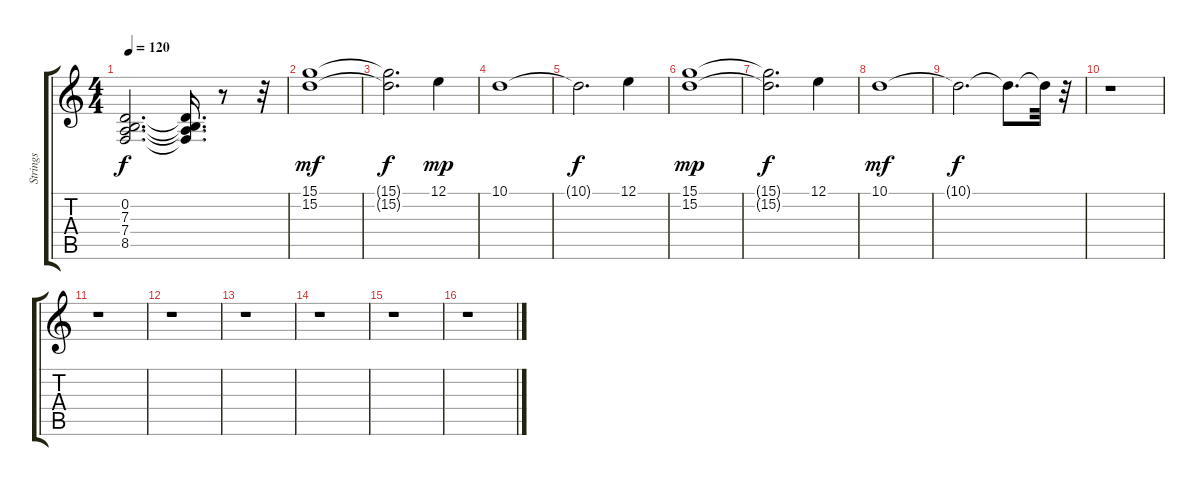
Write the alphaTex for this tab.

\track ("Strings" "Strings") {instrument stringensemble1}
\staff {score tabs}
\tuning (E4 B3 G3 D3 A2 E2) {hide}
\ts (4 4)
\tempo 120
\clef g2
\ks c
(0.2{t} 7.3{t} 7.4{t} 8.5{t}).2{d dy f} (0.2{t} 7.3{t} 7.4{t} 8.5{t}).16{d} r.8 r.32 |
(15.1 15.2).1{dy mf} |
(15.1{t} 15.2{t}).2{d dy f} 12.1.4{dy mp} |
10.1.1 |
10.1{t}.2{d dy f} 12.1.4 |
(15.1 15.2).1{dy mp} |
(15.1{t} 15.2{t}).2{d dy f} 12.1.4 |
10.1.1{dy mf} |
10.1{t}.2{d dy f} 10.1{t}.8{d} 10.1{t}.32 r.32 |
r.1 |
r.1 |
r.1 |
r.1 |
r.1 |
r.1 |
r.1
